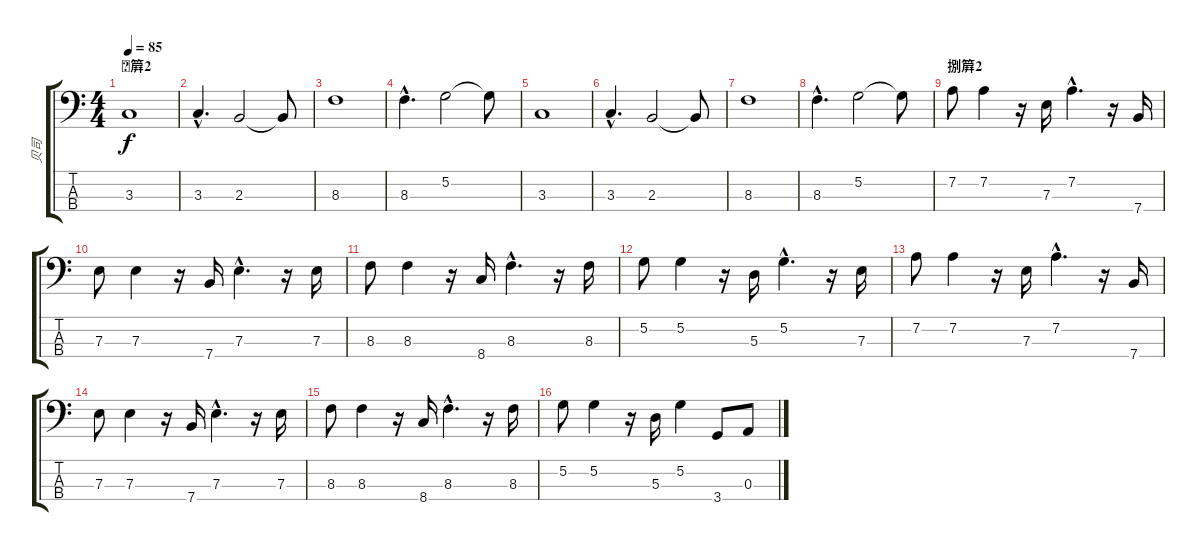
\track ("贝司" "贝司") {instrument electricbassfinger}
\staff {score tabs}
\tuning (G2 D2 A1 E1) {hide}
\ts (4 4)
\section ("" "簈2")
\tempo 85
\clef f4
\ks c
3.3.1{dy f} |
3.3{hac}.4{d} 2.3.2 2.3{t}.8 |
8.3.1 |
8.3{hac}.4{d} 5.2.2 5.2{t}.8 |
3.3.1 |
3.3{hac}.4{d} 2.3.2 2.3{t}.8 |
8.3.1 |
8.3{hac}.4{d} 5.2.2 5.2{t}.8 |
\section ("" "捌簈2")
7.2.8 7.2.4 r.16 7.3.16 7.2{hac}.4{d} r.16 7.4.16 |
7.3.8 7.3.4 r.16 7.4.16 7.3{hac}.4{d} r.16 7.3.16 |
8.3.8 8.3.4 r.16 8.4.16 8.3{hac}.4{d} r.16 8.3.16 |
5.2.8 5.2.4 r.16 5.3.16 5.2{hac}.4{d} r.16 7.3.16 |
7.2.8 7.2.4 r.16 7.3.16 7.2{hac}.4{d} r.16 7.4.16 |
7.3.8 7.3.4 r.16 7.4.16 7.3{hac}.4{d} r.16 7.3.16 |
8.3.8 8.3.4 r.16 8.4.16 8.3{hac}.4{d} r.16 8.3.16 |
5.2.8 5.2.4 r.16 5.3.16 5.2.4 3.4.8 0.3.8
